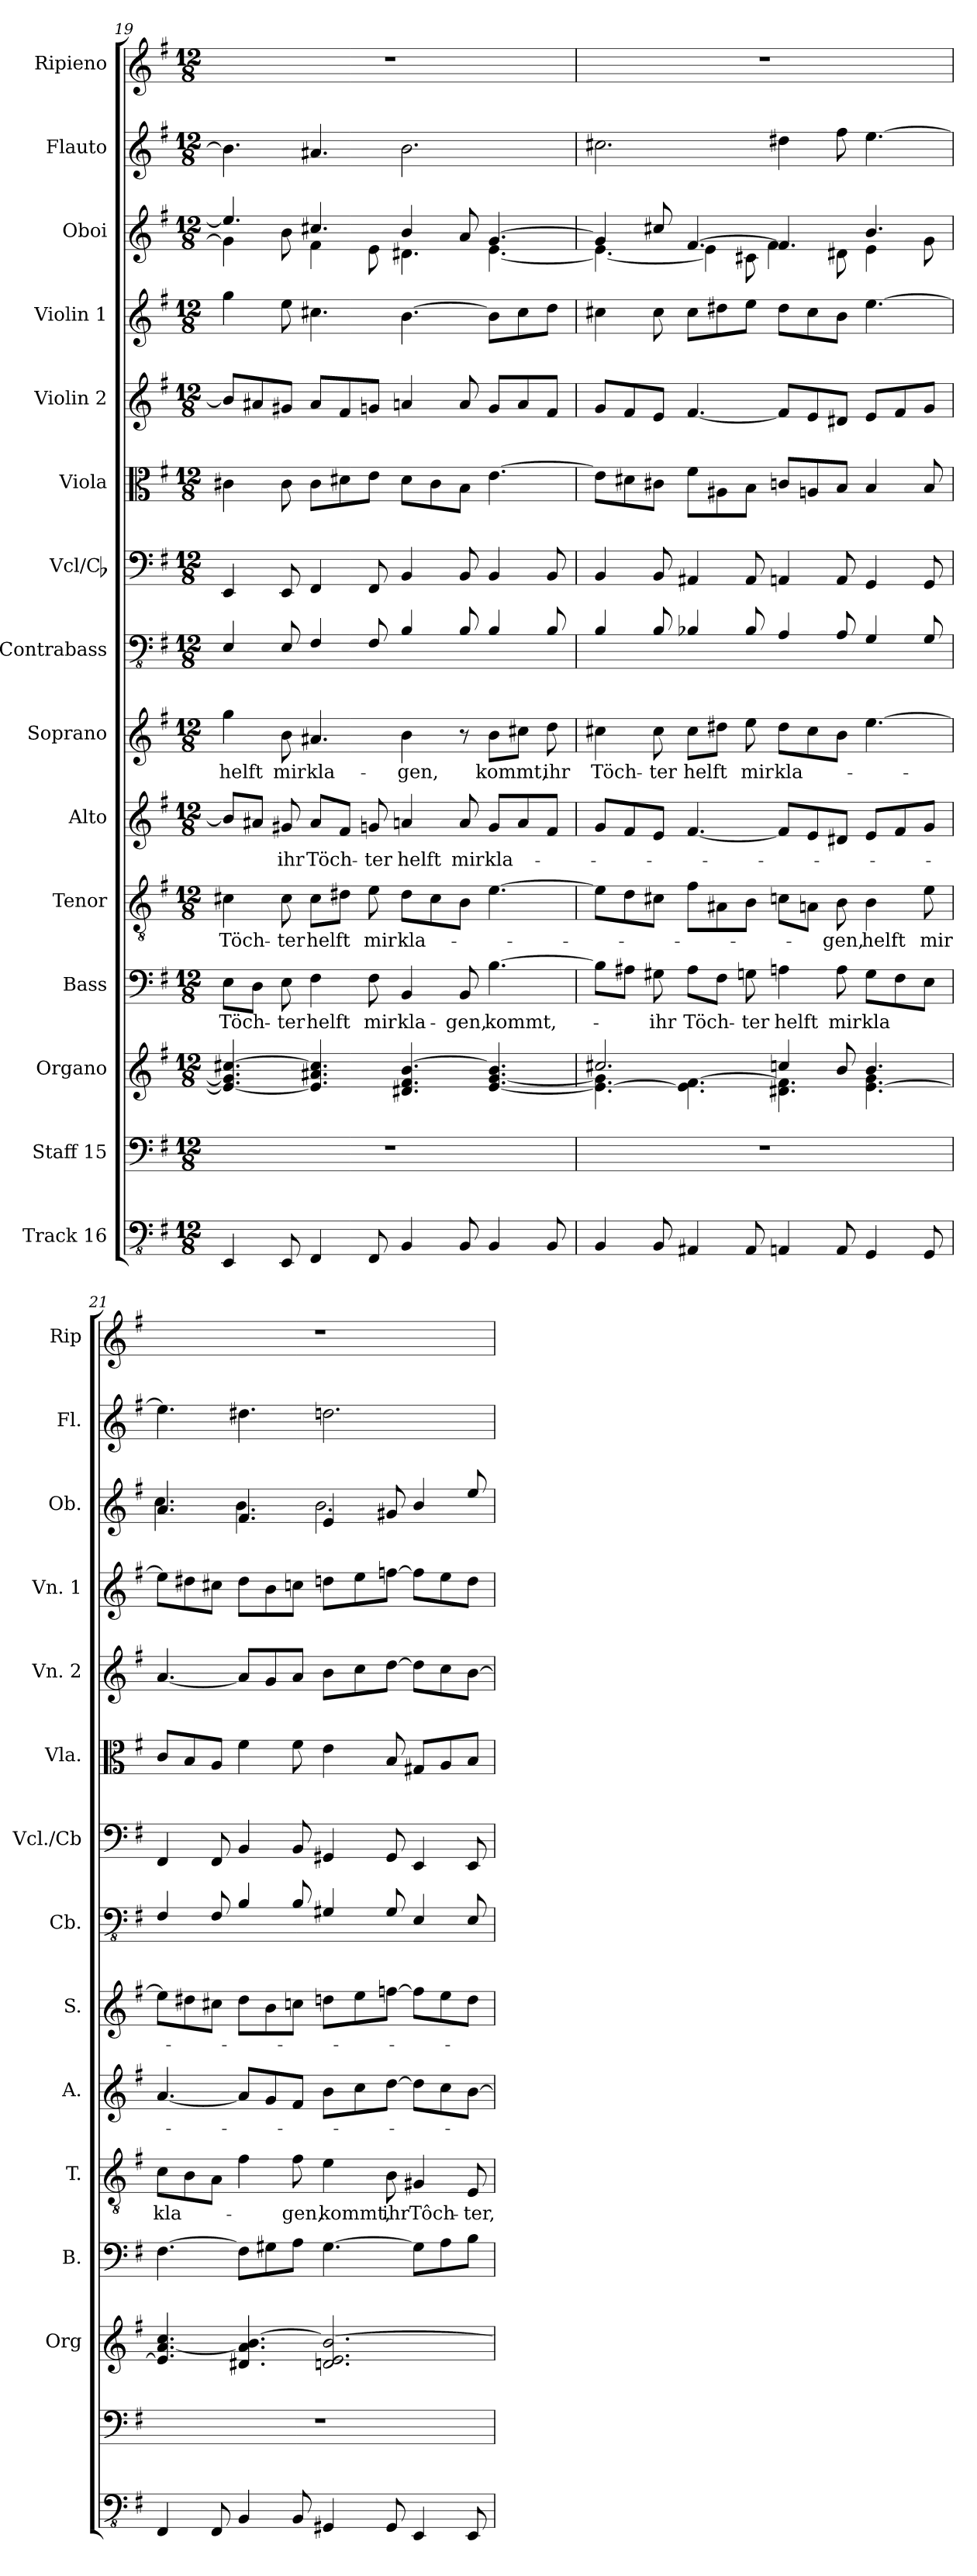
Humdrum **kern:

**kern	**kern	**kern	**kern	**text	**kern	**text	**kern	**text	**kern	**text	**kern	**kern	**kern	**kern	**kern	**kern	**kern	**kern
*part15	*part14	*part13	*part12	*part12	*part11	*part11	*part10	*part10	*part9	*part9	*part8	*part7	*part6	*part5	*part4	*part3	*part2	*part1
*staff15	*staff14	*staff13	*staff12	*staff12	*staff11	*staff11	*staff10	*staff10	*staff9	*staff9	*staff8	*staff7	*staff6	*staff5	*staff4	*staff3	*staff2	*staff1
*I"Track 16	*I"Staff 15	*I"Organo	*I"Bass	*	*I"Tenor	*	*I"Alto	*	*I"Soprano	*	*I"Contrabass	*I"Vcl/Cb	*I"Viola	*I"Violin 2	*I"Violin 1	*I"Oboi	*I"Flauto	*I"Ripieno
*	*	*I'Org	*I'B.	*	*I'T.	*	*I'A.	*	*I'S.	*	*I'Cb.	*I'Vcl./Cb	*I'Vla.	*I'Vn. 2	*I'Vn. 1	*I'Ob.	*I'Fl.	*I'Rip
!!LO:PB:g=z
*clefFv4	*clefF4	*clefG2	*clefF4	*	*clefGv2	*	*clefG2	*	*clefG2	*	*clefFv4	*clefF4	*clefC3	*clefG2	*clefG2	*clefG2	*clefG2	*clefG2
*	*	*	*	*	*	*	*	*	*	*	*ITrd7c12	*	*	*	*	*	*	*
*k[f#]	*k[f#]	*k[f#]	*k[f#]	*	*k[f#]	*	*k[f#]	*	*k[f#]	*	*k[f#]	*k[f#]	*k[f#]	*k[f#]	*k[f#]	*k[f#]	*k[f#]	*k[f#]
*M12/8	*M12/8	*M12/8	*M12/8	*	*M12/8	*	*M12/8	*	*M12/8	*	*M12/8	*M12/8	*M12/8	*M12/8	*M12/8	*M12/8	*M12/8	*M12/8
=19	=19	=19	=19	=19	=19	=19	=19	=19	=19	=19	=19	=19	=19	=19	=19	=19	=19	=19
*	*	*	*	*	*	*	*	*	*	*	*	*	*	*	*	*^	*	*
4EEE/	1.r	4.e/_ 4.g/] [4.cc#X/	8E\L	Töch-	4c#X\	Töch-	8b/L]	.	4gg\	helft	4EEE/	4EE/	4c#X\	8b/L]	4gg\	4.ee/]	4g\]	4.b\]	1.r
.	.	.	8D\J	.	.	.	8a#X/J	.	.	.	.	.	.	8a#X/	.	.	.	.	.
8EEE/	.	.	8E\	-ter	8c#\	-ter	8g#X/	-ihr	8b\	mir	8EEE/	8EE/	8c#\	8g#X/J	8ee\	.	8b\	.	.
4FFF#/	.	4.e/] 4.a#X/ 4.cc#/]	4F#\	helft	8c#\L	helft	8a#/L	Töch-	4.a#X/	kla-	4FFF#/	4FF#/	8c#\L	8a#/L	4.cc#X\	4.cc#X/	4f#\	4.a#X/	.
.	.	.	.	.	8d#X\J	.	8f#/J	.	.	.	.	.	8d#X\	8f#/	.	.	.	.	.
8FFF#/	.	.	8F#\	mir	8e\	mir	8gn/	-ter	.	.	8FFF#/	8FF#/	8e\J	8gn/J	.	.	8e\	.	.
4BBB/	.	4.d#X/ 4.f#/ [4.b/	4BB/	kla-	8d#\L	kla-	4an/	helft	4b\	-gen,	4BBB/	4BB/	8d#\L	4an/	[4.b\	4b/	4.d#X\	2.b\	.
.	.	.	.	.	8c#\	.	.	.	.	.	.	.	8c#\	.	.	.	.	.	.
8BBB/	.	.	8BB/	-gen,	8B\J	.	8a/	mir	8r	.	8BBB/	8BB/	8B\J	8a/	.	8a/	.	.	.
4BBB/	.	[4.e/ [4.g/ 4.b/]	[4.B\	kommt,-	[4.e\	.	8g/L	kla-	8b\L	kommt,	4BBB/	4BB/	[4.e\	8g/L	8b\L]	[4.g/	[4.e\	.	.
.	.	.	.	.	.	.	8a/	.	8cc#X\J	.	.	.	.	8a/	8cc#\	.	.	.	.
8BBB/	.	.	.	.	.	.	8f#/J	.	8dd\	ihr	8BBB/	8BB/	.	8f#/J	8dd\J	.	.	.	.
=20	=20	=20	=20	=20	=20	=20	=20	=20	=20	=20	=20	=20	=20	=20	=20	=20	=20	=20	=20
*	*	*^	*	*	*	*	*	*	*	*	*	*	*	*	*	*	*	*	*
4BBB/	1.r	4.e\_ 4.g\]	2.cc#X/	8B\L]	.	8e\L]	.	8g/L	.	4cc#X\	Töch-	4BBB/	4BB/	8e\L]	8g/L	4cc#X\	4g/]	4.e\_	2.cc#X\	1.r
.	.	.	.	8A#X\J	.	8d\	.	8f#/	.	.	.	.	.	8d#X\	8f#/	.	.	.	.	.
8BBB/	.	.	.	8G#X\	ihr	8c#X\J	.	8e/J	.	8cc#\	-ter	8BBB/	8BB/	8c#X\J	8e/J	8cc#\	8cc#X/	.	.	.
4AAA#X/	.	4.e\] [4.f#\	.	8A#\L	-Töch-	8f#\L	.	[4.f#/	.	8cc#\L	helft	4BBB-X/	4AA#X/	8f#\L	[4.f#/	8cc#\L	[4.f#/	4e\]	.	.
.	.	.	.	8F#\J	.	8A#X\	.	.	.	8dd#X\J	.	.	.	8A#X\	.	8dd#X\	.	.	.	.
8AAA#/	.	.	.	8Gn\	-ter	8B\J	.	.	.	8ee\	mir	8BBB-/	8AA#/	8B\J	.	8ee\J	.	8c#X\	.	.
4AAAn/	.	4.d#X\ 4.f#\]	4ccn/	4An\	helft	8cn\L	.	8f#/L]	.	8dd#\L	kla-	4AAA/	4AAn/	8cn/L	8f#/L]	8dd#\L	4.f#/]	4f#\	4dd#X\	.
.	.	.	.	.	.	8An\J	.	8e/	.	8cc#\	.	.	.	8An/	8e/	8cc#\	.	.	.	.
8AAA/	.	.	8b/	8A\	mir	8B\	gen,	8d#X/J	.	8b\J	.	8AAA/	8AA/	8B/J	8d#X/J	8b\J	.	8d#X\	8ff#\	.
4GGG/	.	[4.e\ 4.g\	4.b/	8G\L	kla	4B\	helft	8e/L	.	[4.ee\	.	4GGG/	4GG/	4B/	8e/L	[4.ee\	4.b/	4e\	[4.ee\	.
.	.	.	.	8F#\	.	.	.	8f#/	.	.	.	.	.	.	8f#/	.	.	.	.	.
8GGG/	.	.	.	8E\J	.	8e\	mir	8g/J	.	.	.	8GGG/	8GG/	8B/	8g/J	.	.	8g\	.	.
*	*	*v	*v	*	*	*	*	*	*	*	*	*	*	*	*	*	*	*	*	*
!!LO:PB:g=z
=21	=21	=21	=21	=21	=21	=21	=21	=21	=21	=21	=21	=21	=21	=21	=21	=21	=21	=21	=21
4FFF#/	1.r	4.e/] [4.a/ 4.cc/	[4.F#\	.	8c\L	kla-	[4.a/	.	8ee\L]	.	4FFF#/	4FF#/	8c/L	[4.a/	8ee\L]	4.a/	4.cc\	4.ee\]	1.r
.	.	.	.	.	8B\	.	.	.	8dd#X\	.	.	.	8B/	.	8dd#X\	.	.	.	.
8FFF#/	.	.	.	.	8A\J	.	.	.	8cc#X\J	.	8FFF#/	8FF#/	8A/J	.	8cc#X\J	.	.	.	.
4BBB/	.	4.d#X/ 4.a/] [4.b/	8F#\L]	.	4f#\	.	8a/L]	.	8dd#\L	.	4BBB/	4BB/	4f#\	8a/L]	8dd#\L	4.f#/	4.b\	4.dd#X\	.
.	.	.	8G#X\	.	.	.	8g/	.	8b\	.	.	.	.	8g/	8b\	.	.	.	.
8BBB/	.	.	8A\J	.	8f#\	-gen,	8f#/J	.	8ccn\J	.	8BBB/	8BB/	8f#\	8a/J	8ccn\J	.	.	.	.
4GGG#X/	.	2.dn/ 2.e/ 2.b/_	[4.G#\	.	4e\	kommt,	8b\L	.	8ddn\L	.	4GGG#X/	4GG#X/	4e\	8b\L	8ddn\L	4e/	2.b\	2.ddn\	.
.	.	.	.	.	.	.	8cc\	.	8ee\	.	.	.	.	8cc\	8ee\	.	.	.	.
8GGG#/	.	.	.	.	8B\	ihr	[8dd\J	.	[8ffn\J	.	8GGG#/	8GG#/	8B/	[8dd\J	[8ffn\J	8g#X/	.	.	.
4EEE/	.	.	8G#\L]	.	4G#X/	Tôch-	8dd\L]	.	8ff\L]	.	4EEE/	4EE/	8G#X/L	8dd\L]	8ff\L]	4b/	.	.	.
.	.	.	8A\	.	.	.	8cc\	.	8ee\	.	.	.	8A/	8cc\	8ee\	.	.	.	.
8EEE/	.	.	8B\J	.	8E/	-ter,	[8b\J	.	8dd\J	.	8EEE/	8EE/	8B/J	[8b\J	8dd\J	8ee/	.	.	.
*	*	*	*	*	*	*	*	*	*	*	*	*	*	*	*	*v	*v	*	*
=	=	=	=	=	=	=	=	=	=	=	=	=	=	=	=	=	=	=
*-	*-	*-	*-	*-	*-	*-	*-	*-	*-	*-	*-	*-	*-	*-	*-	*-	*-	*-
